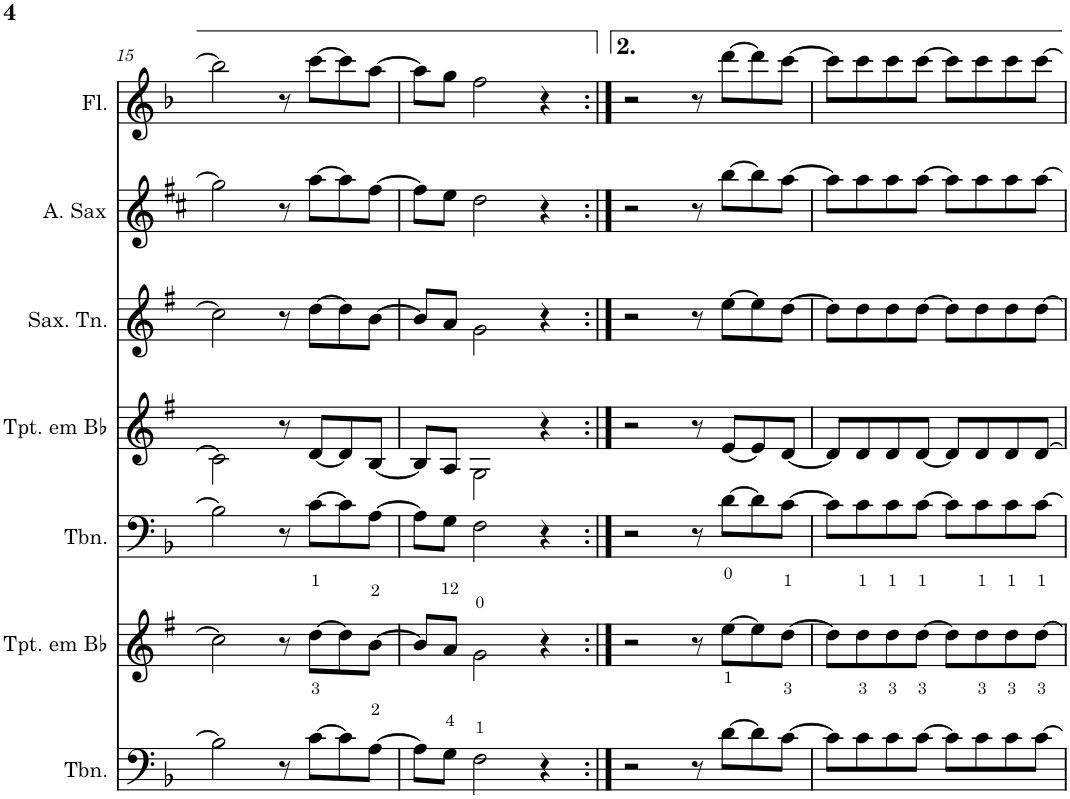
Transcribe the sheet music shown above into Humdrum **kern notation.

**kern	**kern	**kern	**kern	**kern	**kern	**kern
*part7	*part6	*part5	*part4	*part3	*part2	*part1
*staff7	*staff6	*staff5	*staff4	*staff3	*staff2	*staff1
*I"Trombone	*I"Trompete em Bb	*I"Trombone	*I"Trompete em Bb	*I"Saxofone Tenor	*I"Saxofone Alto	*I"Flauta Transversal
*I'Tbn.	*I'Tpt. em Bb	*I'Tbn.	*I'Tpt. em Bb	*I'Sax. Tn.	*	*I'Fl.
!!LO:PB:g=z
*clefF4	*clefG2	*clefF4	*clefG2	*clefG2	*clefG2	*clefG2
*	*Trd1c2	*	*Trd1c2	*Trd8c14	*Trd5c9	*
*k[b-]	*k[f#]	*k[b-]	*k[f#]	*k[f#]	*k[f#c#]	*k[b-]
*M4/4	*M4/4	*M4/4	*M4/4	*M4/4	*M4/4	*M4/4
=15	=15	=15	=15	=15	=15	=15
2B-\]	2cc\]	2B-\]	2c\]	2cc\]	2gg\]	2bb-\]
8r	8r	8r	8r	8r	8r	8r
[8c\L	[8dd\L	[8c\L	[8d/L	[8dd\L	[8aa\L	[8ccc\L
8c\]	8dd\]	8c\]	8d/]	8dd\]	8aa\]	8ccc\]
[8A\J	[8b\J	[8A\J	[8B/J	[8b\J	[8ff#\J	[8aa\J
=16	=16	=16	=16	=16	=16	=16
8A\L]	8b/L]	8A\L]	8B/L]	8b/L]	8ff#\L]	8aa\L]
8G\J	8a/J	8G\J	8A/J	8a/J	8ee\J	8gg\J
2F\	2g\	2F\	2G\	2g\	2dd\	2ff\
4r	4r	4r	4r	4r	4r	4r
=17:|!	=17:|!	=17:|!	=17:|!	=17:|!	=17:|!	=17:|!
2r	2r	2r	2r	2r	2r	2r
8r	8r	8r	8r	8r	8r	8r
[8d\L	[8ee\L	[8d\L	[8e/L	[8ee\L	[8bb\L	[8ddd\L
8d\]	8ee\]	8d\]	8e/]	8ee\]	8bb\]	8ddd\]
[8c\J	[8dd\J	[8c\J	[8d/J	[8dd\J	[8aa\J	[8ccc\J
=18	=18	=18	=18	=18	=18	=18
8c\L]	8dd\L]	8c\L]	8d/L]	8dd\L]	8aa\L]	8ccc\L]
8c\	8dd\	8c\	8d/	8dd\	8aa\	8ccc\
8c\	8dd\	8c\	8d/	8dd\	8aa\	8ccc\
[8c\J	[8dd\J	[8c\J	[8d/J	[8dd\J	[8aa\J	[8ccc\J
8c\L]	8dd\L]	8c\L]	8d/L]	8dd\L]	8aa\L]	8ccc\L]
8c\	8dd\	8c\	8d/	8dd\	8aa\	8ccc\
8c\	8dd\	8c\	8d/	8dd\	8aa\	8ccc\
[8c\J	[8dd\J	[8c\J	[8d/J	[8dd\J	[8aa\J	[8ccc\J
=	=	=	=	=	=	=
*-	*-	*-	*-	*-	*-	*-
